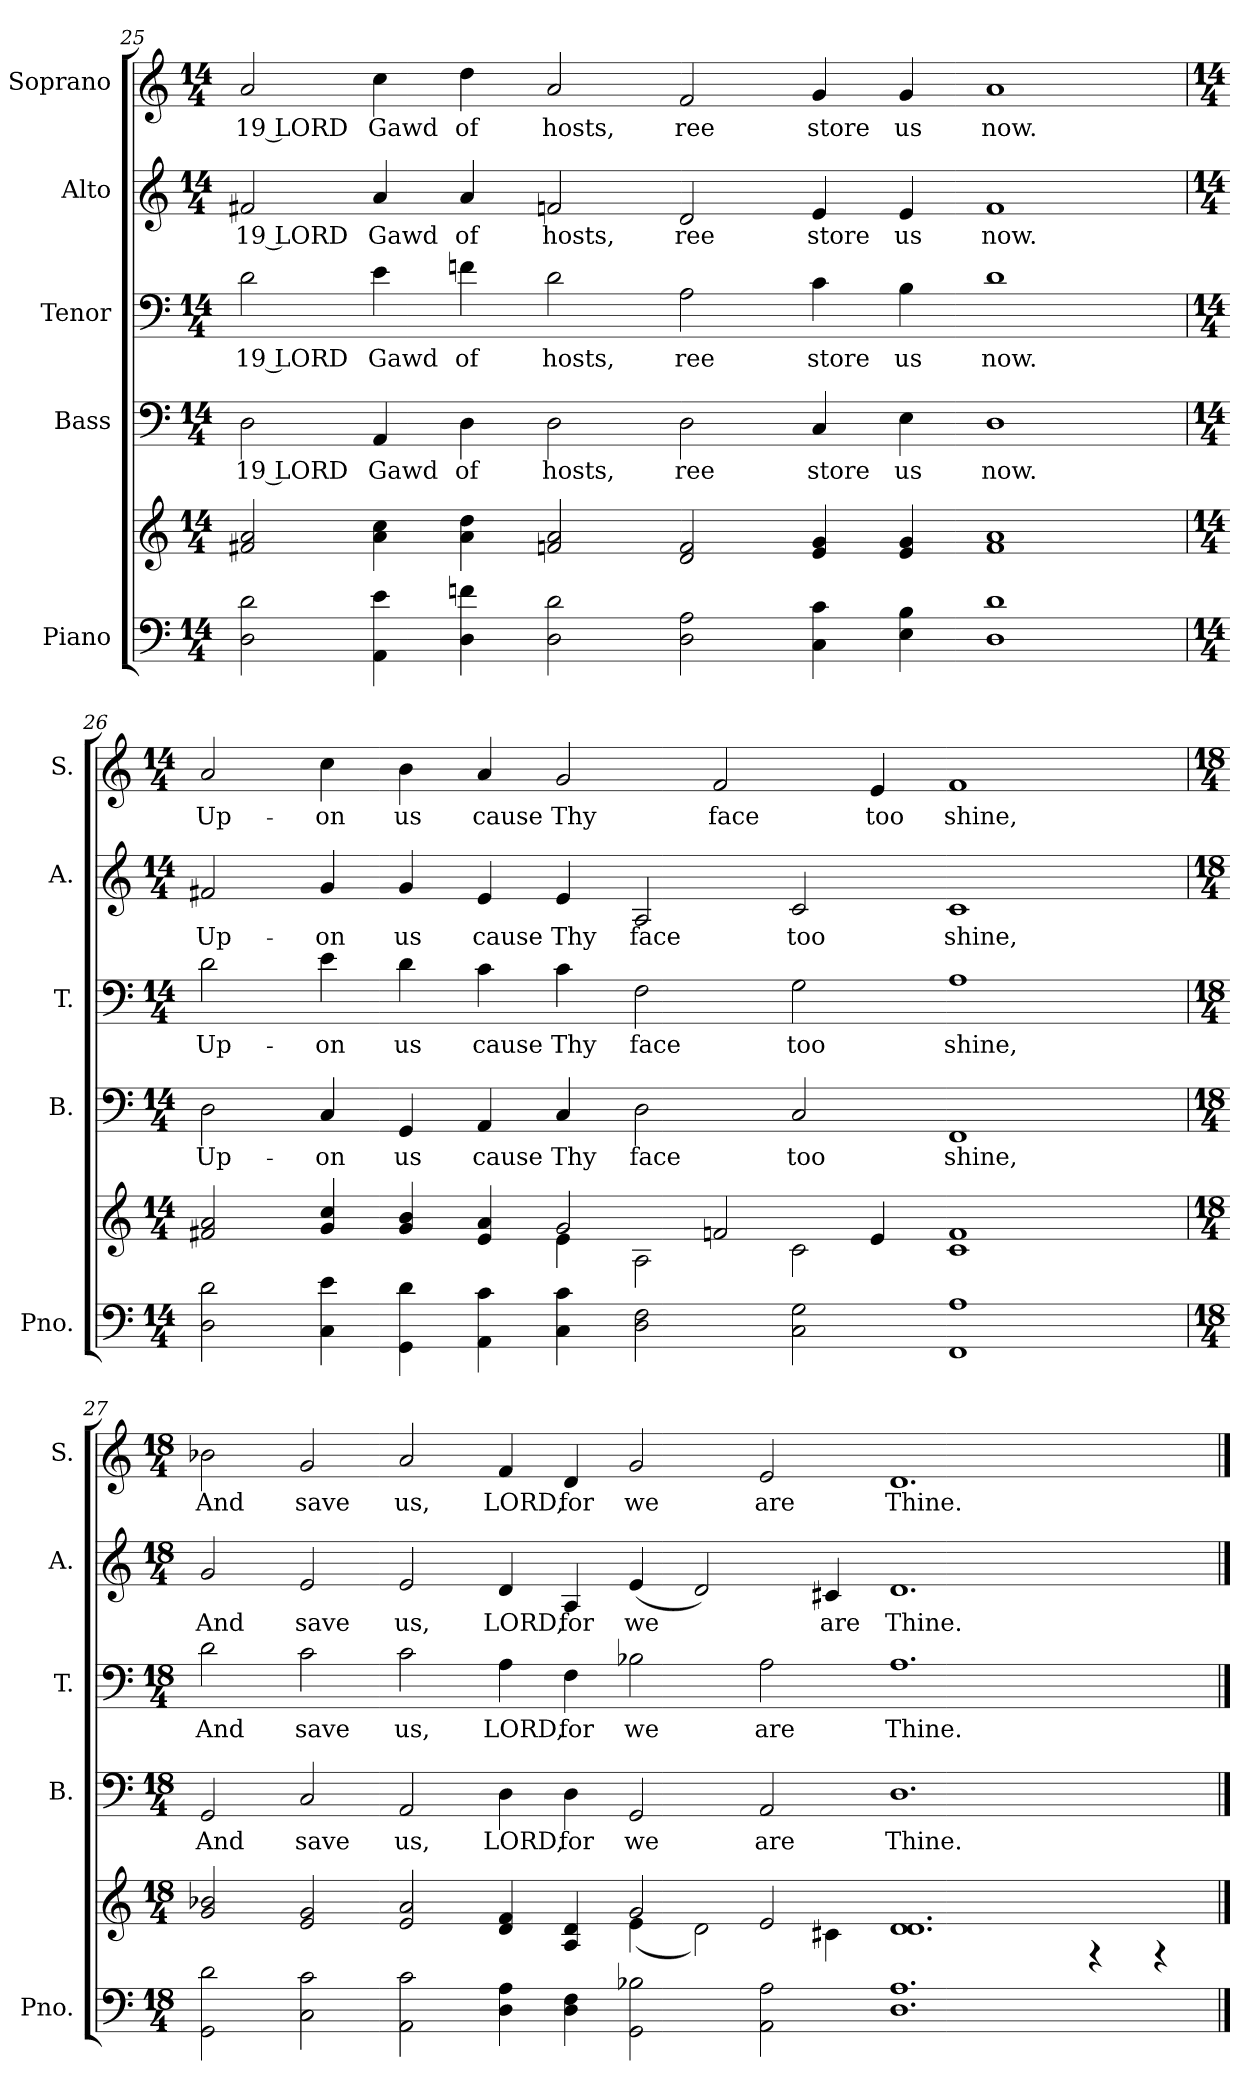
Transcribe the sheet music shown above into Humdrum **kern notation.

**kern	**kern	**kern	**text	**kern	**text	**kern	**text	**kern	**text
*part5	*part5	*part4	*part4	*part3	*part3	*part2	*part2	*part1	*part1
*staff6	*staff5	*staff4	*staff4	*staff3	*staff3	*staff2	*staff2	*staff1	*staff1
*I"Piano	*	*I"Bass	*	*I"Tenor	*	*I"Alto	*	*I"Soprano	*
*I'Pno.	*	*I'B.	*	*I'T.	*	*I'A.	*	*I'S.	*
!!LO:LB:g=z
*clefF4	*clefG2	*clefF4	*	*clefF4	*	*clefG2	*	*clefG2	*
*k[]	*k[]	*k[]	*	*k[]	*	*k[]	*	*k[]	*
*C:	*C:	*C:	*	*C:	*	*C:	*	*C:	*
*M14/4	*M14/4	*M14/4	*	*M14/4	*	*M14/4	*	*M14/4	*
=25	=25	=25	=25	=25	=25	=25	=25	=25	=25
!	!	!	!LO:LY:b:color=#000000	!	!	!	!	!	!
!	!	!	!	!	!LO:LY:b:color=#000000	!	!	!	!
!	!	!	!	!	!	!	!LO:LY:b:color=#000000	!	!
!	!	!	!	!	!	!	!	!	!LO:LY:b:color=#000000
2Di\ 2di	2f#Xi/ 2ai	2Di\	19 LORD	2di\	19 LORD	2f#Xi/	19 LORD	2ai/	19 LORD
!	!	!	!LO:LY:b:color=#000000	!	!	!	!	!	!
!	!	!	!	!	!LO:LY:b:color=#000000	!	!	!	!
!	!	!	!	!	!	!	!LO:LY:b:color=#000000	!	!
!	!	!	!	!	!	!	!	!	!LO:LY:b:color=#000000
4AAi\ 4ei	4ai\ 4cci	4AAi/	Gawd	4ei\	Gawd	4ai/	Gawd	4cci\	Gawd
!	!	!	!LO:LY:b:color=#000000	!	!	!	!	!	!
!	!	!	!	!	!LO:LY:b:color=#000000	!	!	!	!
!	!	!	!	!	!	!	!LO:LY:b:color=#000000	!	!
!	!	!	!	!	!	!	!	!	!LO:LY:b:color=#000000
4Di\ 4fni	4ai\ 4ddi	4Di\	of	4fni\	of	4ai/	of	4ddi\	of
!	!	!	!LO:LY:b:color=#000000	!	!	!	!	!	!
!	!	!	!	!	!LO:LY:b:color=#000000	!	!	!	!
!	!	!	!	!	!	!	!LO:LY:b:color=#000000	!	!
!	!	!	!	!	!	!	!	!	!LO:LY:b:color=#000000
2Di\ 2di	2fni/ 2ai	2Di\	hosts,	2di\	hosts,	2fni/	hosts,	2ai/	hosts,
!	!	!	!LO:LY:b:color=#000000	!	!	!	!	!	!
!	!	!	!	!	!LO:LY:b:color=#000000	!	!	!	!
!	!	!	!	!	!	!	!LO:LY:b:color=#000000	!	!
!	!	!	!	!	!	!	!	!	!LO:LY:b:color=#000000
2Di\ 2Ai	2di/ 2fi	2Di\	ree	2Ai\	ree	2di/	ree	2fi/	ree
!	!	!	!LO:LY:b:color=#000000	!	!	!	!	!	!
!	!	!	!	!	!LO:LY:b:color=#000000	!	!	!	!
!	!	!	!	!	!	!	!LO:LY:b:color=#000000	!	!
!	!	!	!	!	!	!	!	!	!LO:LY:b:color=#000000
4Ci\ 4ci	4ei/ 4gi	4Ci/	store	4ci\	store	4ei/	store	4gi/	store
!	!	!	!LO:LY:b:color=#000000	!	!	!	!	!	!
!	!	!	!	!	!LO:LY:b:color=#000000	!	!	!	!
!	!	!	!	!	!	!	!LO:LY:b:color=#000000	!	!
!	!	!	!	!	!	!	!	!	!LO:LY:b:color=#000000
4Ei\ 4Bi	4ei/ 4gi	4Ei\	us	4Bi\	us	4ei/	us	4gi/	us
!	!	!	!LO:LY:b:color=#000000	!	!	!	!	!	!
!	!	!	!	!	!LO:LY:b:color=#000000	!	!	!	!
!	!	!	!	!	!	!	!LO:LY:b:color=#000000	!	!
!	!	!	!	!	!	!	!	!	!LO:LY:b:color=#000000
1Di 1di	1fi 1ai	1Di	now.	1di	now.	1fi	now.	1ai	now.
=26	=26	=26	=26	=26	=26	=26	=26	=26	=26
*M14/4	*M14/4	*M14/4	*	*M14/4	*	*M14/4	*	*M14/4	*
*	*^	*	*	*	*	*	*	*	*
!	!	!	!	!LO:LY:b:color=#000000	!	!	!	!	!	!
!	!	!	!	!	!	!LO:LY:b:color=#000000	!	!	!	!
!	!	!	!	!	!	!	!	!LO:LY:b:color=#000000	!	!
!	!	!	!	!	!	!	!	!	!	!LO:LY:b:color=#000000
2Di\ 2di	2f#Xi/ 2ai	1ryy	2Di\	Up-	2di\	Up-	2f#Xi/	Up-	2ai/	Up-
!	!	!	!	!LO:LY:b:color=#000000	!	!	!	!	!	!
!	!	!	!	!	!	!LO:LY:b:color=#000000	!	!	!	!
!	!	!	!	!	!	!	!	!LO:LY:b:color=#000000	!	!
!	!	!	!	!	!	!	!	!	!	!LO:LY:b:color=#000000
4Ci\ 4ei	4gi/ 4cci	.	4Ci/	-on	4ei\	-on	4gi/	-on	4cci\	-on
!	!	!	!	!LO:LY:b:color=#000000	!	!	!	!	!	!
!	!	!	!	!	!	!LO:LY:b:color=#000000	!	!	!	!
!	!	!	!	!	!	!	!	!LO:LY:b:color=#000000	!	!
!	!	!	!	!	!	!	!	!	!	!LO:LY:b:color=#000000
4GGi\ 4di	4gi/ 4bi	.	4GGi/	us	4di\	us	4gi/	us	4bi\	us
!	!	!	!	!LO:LY:b:color=#000000	!	!	!	!	!	!
!	!	!	!	!	!	!LO:LY:b:color=#000000	!	!	!	!
!	!	!	!	!	!	!	!	!LO:LY:b:color=#000000	!	!
!	!	!	!	!	!	!	!	!	!	!LO:LY:b:color=#000000
4AAi\ 4ci	4ei/ 4ai	4ryy	4AAi/	cause	4ci\	cause	4ei/	cause	4ai/	cause
!	!	!	!	!LO:LY:b:color=#000000	!	!	!	!	!	!
!	!	!	!	!	!	!LO:LY:b:color=#000000	!	!	!	!
!	!	!	!	!	!	!	!	!LO:LY:b:color=#000000	!	!
!	!	!	!	!	!	!	!	!	!	!LO:LY:b:color=#000000
4Ci\ 4ci	2gi/	4ei\	4Ci/	Thy	4ci\	Thy	4ei/	Thy	2gi/	Thy
!	!	!	!	!LO:LY:b:color=#000000	!	!	!	!	!	!
!	!	!	!	!	!	!LO:LY:b:color=#000000	!	!	!	!
!	!	!	!	!	!	!	!	!LO:LY:b:color=#000000	!	!
2Di\ 2Fi	.	2Ai\	2Di\	face	2Fi\	face	2Ai/	face	.	.
!	!	!	!	!	!	!	!	!	!	!LO:LY:b:color=#000000
.	2fni/	.	.	.	.	.	.	.	2fi/	face
!	!	!	!	!LO:LY:b:color=#000000	!	!	!	!	!	!
!	!	!	!	!	!	!LO:LY:b:color=#000000	!	!	!	!
!	!	!	!	!	!	!	!	!LO:LY:b:color=#000000	!	!
2Ci\ 2Gi	.	2ci\	2Ci/	too	2Gi\	too	2ci/	too	.	.
!	!	!	!	!	!	!	!	!	!	!LO:LY:b:color=#000000
.	4ei/	.	.	.	.	.	.	.	4ei/	too
!	!	!	!	!LO:LY:b:color=#000000	!	!	!	!	!	!
!	!	!	!	!	!	!LO:LY:b:color=#000000	!	!	!	!
!	!	!	!	!	!	!	!	!LO:LY:b:color=#000000	!	!
!	!	!	!	!	!	!	!	!	!	!LO:LY:b:color=#000000
1FFi 1Ai	1ci 1fi	2ryy	1FFi	shine,	1Ai	shine,	1ci	shine,	1fi	shine,
.	.	2ryy	.	.	.	.	.	.	.	.
!!LO:PB:g=z
=27	=27	=27	=27	=27	=27	=27	=27	=27	=27	=27
*M18/4	*M18/4	*	*M18/4	*	*M18/4	*	*M18/4	*	*M18/4	*
!	!	!	!	!LO:LY:b:color=#000000	!	!	!	!	!	!
!	!	!	!	!	!	!LO:LY:b:color=#000000	!	!	!	!
!	!	!	!	!	!	!	!	!LO:LY:b:color=#000000	!	!
!	!	!	!	!	!	!	!	!	!	!LO:LY:b:color=#000000
2GGi\ 2di	2gi/ 2b-Xi	1ryy	2GGi/	And	2di\	And	2gi/	And	2b-Xi\	And
!	!	!	!	!LO:LY:b:color=#000000	!	!	!	!	!	!
!	!	!	!	!	!	!LO:LY:b:color=#000000	!	!	!	!
!	!	!	!	!	!	!	!	!LO:LY:b:color=#000000	!	!
!	!	!	!	!	!	!	!	!	!	!LO:LY:b:color=#000000
2Ci\ 2ci	2ei/ 2gi	.	2Ci/	save	2ci\	save	2ei/	save	2gi/	save
!	!	!	!	!LO:LY:b:color=#000000	!	!	!	!	!	!
!	!	!	!	!	!	!LO:LY:b:color=#000000	!	!	!	!
!	!	!	!	!	!	!	!	!LO:LY:b:color=#000000	!	!
!	!	!	!	!	!	!	!	!	!	!LO:LY:b:color=#000000
2AAi\ 2ci	2ei/ 2ai	2ryy	2AAi/	us,	2ci\	us,	2ei/	us,	2ai/	us,
!	!	!	!	!LO:LY:b:color=#000000	!	!	!	!	!	!
!	!	!	!	!	!	!LO:LY:b:color=#000000	!	!	!	!
!	!	!	!	!	!	!	!	!LO:LY:b:color=#000000	!	!
!	!	!	!	!	!	!	!	!	!	!LO:LY:b:color=#000000
4Di\ 4Ai	4di/ 4fi	2ryy	4Di\	LORD,	4Ai\	LORD,	4di/	LORD,	4fi/	LORD,
!	!	!	!	!LO:LY:b:color=#000000	!	!	!	!	!	!
!	!	!	!	!	!	!LO:LY:b:color=#000000	!	!	!	!
!	!	!	!	!	!	!	!	!LO:LY:b:color=#000000	!	!
!	!	!	!	!	!	!	!	!	!	!LO:LY:b:color=#000000
4Di\ 4Fi	4Ai/ 4di	.	4Di\	for	4Fi\	for	4Ai/	for	4di/	for
!	!	!	!	!LO:LY:b:color=#000000	!	!	!	!	!	!
!	!	!	!	!	!	!LO:LY:b:color=#000000	!	!	!	!
!	!	!	!	!	!	!	!	!LO:LY:b:color=#000000	!	!
!	!	!	!	!	!	!	!	!	!	!LO:LY:b:color=#000000
2GGi\ 2B-Xi	2gi/	(4ei\	2GGi/	we	2B-Xi\	we	(4ei/	we	2gi/	we
.	.	2di\)	.	.	.	.	2di/)	.	.	.
!	!	!	!	!LO:LY:b:color=#000000	!	!	!	!	!	!
!	!	!	!	!	!	!LO:LY:b:color=#000000	!	!	!	!
!	!	!	!	!	!	!	!	!	!	!LO:LY:b:color=#000000
2AAi\ 2Ai	2ei/	.	2AAi/	are	2Ai\	are	.	.	2ei/	are
!	!	!	!	!	!	!	!	!LO:LY:b:color=#000000	!	!
.	.	4c#Xi\	.	.	.	.	4c#Xi/	are	.	.
!	!	!	!	!LO:LY:b:color=#000000	!	!	!	!	!	!
!	!	!	!	!	!	!LO:LY:b:color=#000000	!	!	!	!
!	!	!	!	!	!	!	!	!LO:LY:b:color=#000000	!	!
!	!	!	!	!	!	!	!	!	!	!LO:LY:b:color=#000000
1.Di 1.Ai	1.di 1.di	2ryy	1.Di	Thine.	1.Ai	Thine.	1.di	Thine.	1.di	Thine.
.	.	2ryy	.	.	.	.	.	.	.	.
.	.	4r	.	.	.	.	.	.	.	.
.	.	4r	.	.	.	.	.	.	.	.
*	*v	*v	*	*	*	*	*	*	*	*
==	==	==	==	==	==	==	==	==	==
*-	*-	*-	*-	*-	*-	*-	*-	*-	*-
